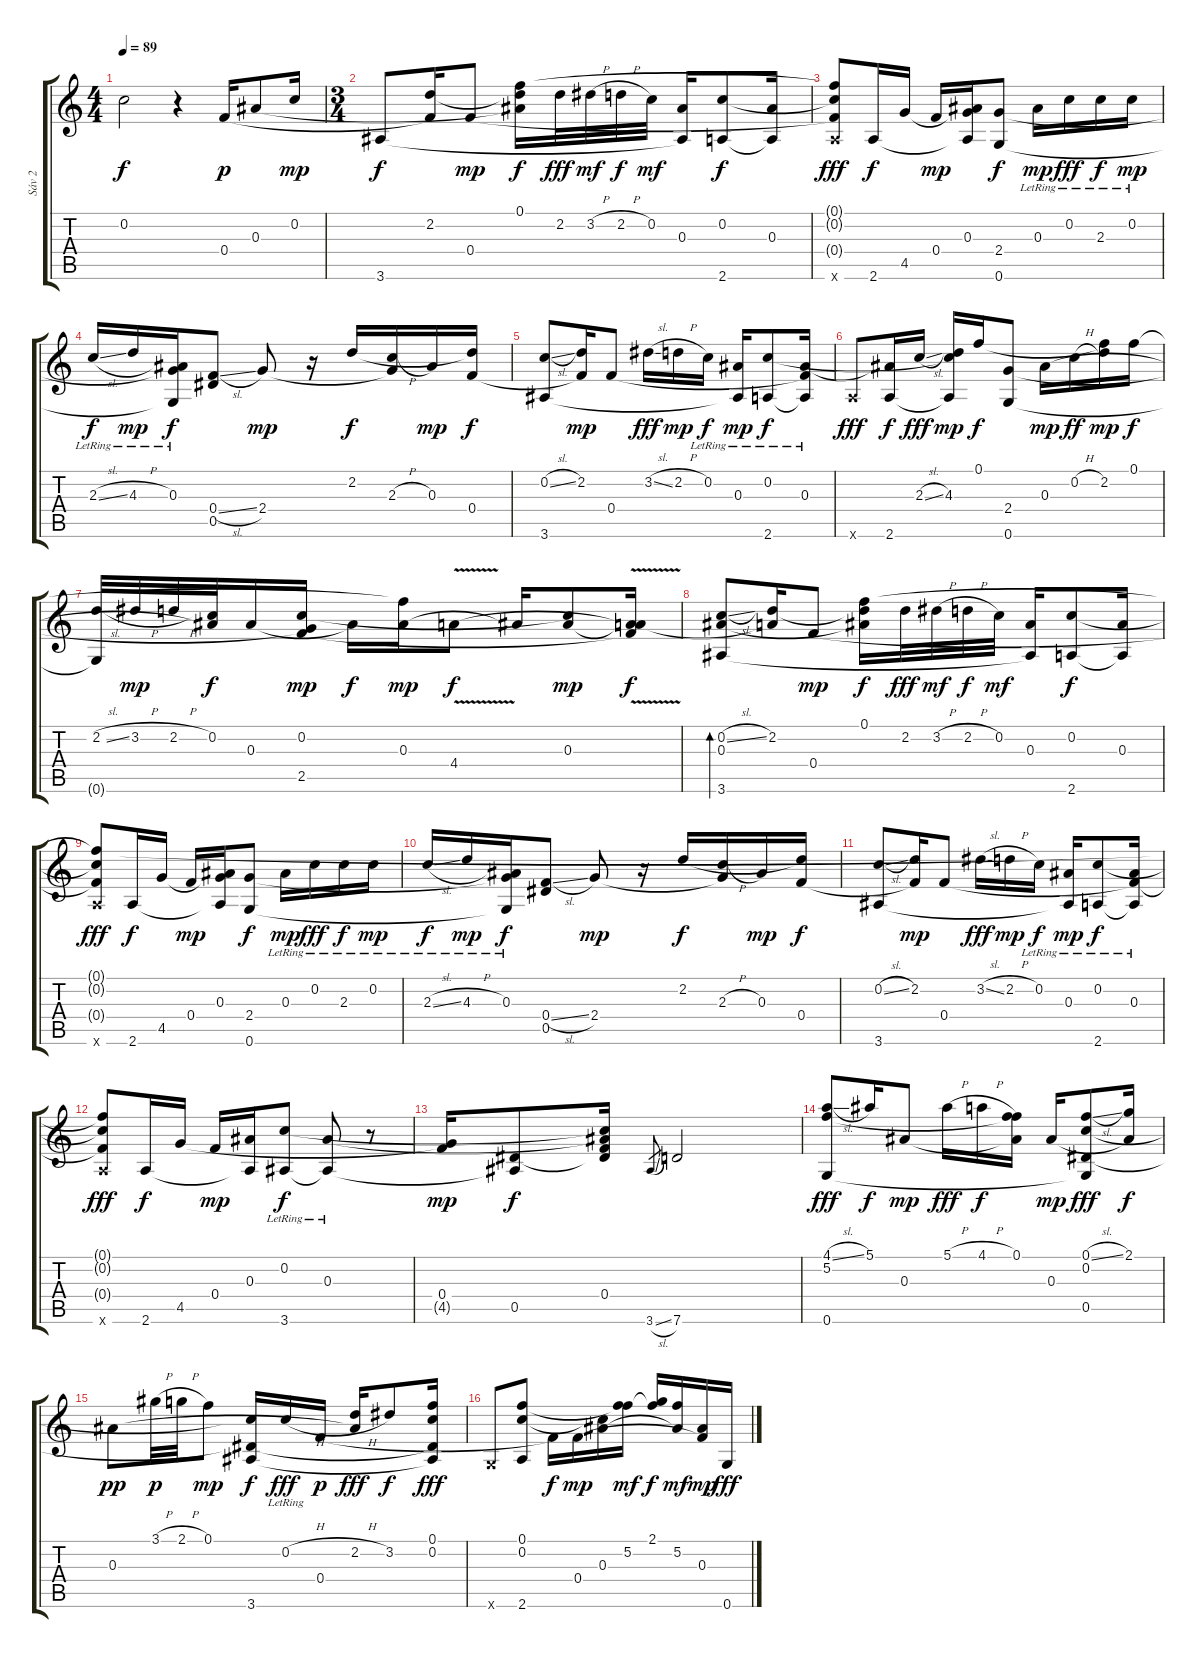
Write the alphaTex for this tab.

\track ("Sáv 2" "Sáv 2") {instrument acousticguitarsteel}
\staff {score tabs}
\tuning (F4 C4 Bb3 F3 Eb3 G2) {hide}
\ts (4 4)
\tempo 89
\clef g2
\ks c
0.2{t}.2{dy f} r.4 0.4.16{dy p} 0.3.8 0.2.16{dy mp} |
\ts (3 4)
3.6.8{dy f} (2.2 0.4{t}).16 0.4.8{dy mp} (0.1 2.2{t} 0.3{t}).16{dy f} 2.2.32{dy fff} 3.2{h}.32{dy mf} 2.2{h}.32{dy f} 0.2.32{dy mf} (0.3 3.6{t}).16 (0.2 2.6).8{dy f} (0.3 2.6{t}).16 |
(0.1{t} 0.2{t} 0.4{t} 2.6{x}).8{dy fff} 2.6.16{dy f} 4.5.16 0.4.16{dy mp} (0.3 4.5{t} 2.6{t}).16 (2.4 0.6).8{dy f} 0.3{lr}.16{dy mp} 0.2{lr}.16{dy fff} 2.3{lr}.16{dy f} 0.2{lr}.16{dy mp} |
2.3{sl lr}.16{dy f} 4.3{h lr}.16{dy mp} (0.3{lr} 2.4{t} 0.6{t}).16{dy f} (0.4{sl} 0.5).8 2.4.8{dy mp} r.16 2.2.16{dy f} (2.3{h} 2.4{t}).16 0.3.16{dy mp} (2.2{t} 0.4).16{dy f} |
(0.2{sl} 3.6).8 (2.2 0.4{t}).16{dy mp} 0.4.8 3.2{sl}.16{dy fff} 2.2{h}.16{dy mp} 0.2{lr}.16{dy f} (0.3{lr} 3.6{t}).16{dy mp} (0.2{lr} 2.6).8{dy f} (0.3{lr} 0.4{t} 2.6{t}).16 |
2.6{x}.8{dy fff} (0.3{t} 2.6).16{dy f} 2.3{sl}.16{dy fff} (0.2{t} 4.3 2.6{t}).16{dy mp} 0.1.16{dy f} (2.4 0.6).8 0.3.16{dy mp} 0.2{h}.16{dy ff} (0.1{t} 2.2).16{dy mp} 0.1.16{dy f} |
(2.2{sl} 0.6{t}).32 3.2{h}.32{dy mp} 2.2{h}.32 (0.2 0.3{t}).32{dy f} 0.3.16 (0.2 2.4{t} 2.5).16{dy mp} 0.3{t}.16{dy f} (0.1{t} 0.3).16{dy mp} 4.4{v}.8{dy f} 0.3{t}.16 (0.2{t} 0.3).8{dy mp} (0.3{t} 4.4{t} 2.5{t}).16{dy f} |
(0.2{sl} 0.3 3.6).8{bd 480} (2.2 4.4{t}).16 0.4.8{dy mp} (0.1 2.2{t} 0.3{t}).16{dy f} 2.2.32{dy fff} 3.2{h}.32{dy mf} 2.2{h}.32{dy f} 0.2.32{dy mf} (0.3 3.6{t}).16 (0.2 2.6).8{dy f} (0.3 2.6{t}).16 |
(0.1{t} 0.2{t} 0.4{t} 2.6{x}).8{dy fff} 2.6.16{dy f} 4.5.16 0.4.16{dy mp} (0.3 4.5{t} 2.6{t}).16 (2.4 0.6).8{dy f} 0.3{lr}.16{dy mp} 0.2{lr}.16{dy fff} 2.3{lr}.16{dy f} 0.2{lr}.16{dy mp} |
2.3{sl lr}.16{dy f} 4.3{h lr}.16{dy mp} (0.3{lr} 2.4{t} 0.6{t}).16{dy f} (0.4{sl} 0.5).8 2.4.8{dy mp} r.16 2.2.16{dy f} (2.3{h} 2.4{t}).16 0.3.16{dy mp} (2.2{t} 0.4).16{dy f} |
(0.2{sl} 3.6).8 (2.2 0.4{t}).16{dy mp} 0.4.8 3.2{sl}.16{dy fff} 2.2{h}.16{dy mp} 0.2{lr}.16{dy f} (0.3{lr} 3.6{t}).16{dy mp} (0.2{lr} 2.6).8{dy f} (0.3{lr} 0.4{t} 2.6{t}).16 |
(0.1{t} 0.2{t} 0.4{t} 2.6{x}).8{dy fff} 2.6.16{dy f} 4.5.16 0.4.16{dy mp} (0.3 2.6{t}).16 (0.2{lr} 3.6).8{dy f} (0.3{lr} 3.6{t}).8 r.8 |
(0.4 4.5{t}).16{dy mp} (0.5 3.6{t}).8{dy f} (0.2{t} 0.3{t} 0.4 0.5{t}).16 3.6{sl}.8{gr} 7.6.2 |
(4.1{sl} 5.2 0.6).8{dy fff} 5.1.16{dy f} 0.3.8{dy mp} 5.1{h}.16{dy fff} 4.1{h}.16{dy f} (0.1 5.2{t} 0.3{t}).16 0.3.16{dy mp} (0.1{sl} 0.2 0.5 0.6{t}).8{dy fff} (2.1 0.3{t}).16{dy f} |
0.3.8{dy pp} 3.1{h}.32{dy p} 2.1{h}.32 0.1.8{dy mp} (0.2{t} 0.5{t} 3.6).16{dy f} 0.2{h lr}.16{dy fff} 0.4.16{dy p} (2.2{h} 0.3{t}).16{dy fff} 3.2.8{dy f} (0.1 0.2 0.5{t} 3.6{t}).16{dy fff} |
0.6{x}.8 (0.1 0.2 2.6).8 0.4{t}.16{dy f} 0.4.16{dy mp} (0.2{t} 0.3).16 (0.1{t} 5.2).16{dy mf} (2.1 5.2{t}).16{dy f} (5.2 0.3{t}).16{dy mf} (0.3 0.4{t}).16{dy mp} 0.6.16{dy fff}
